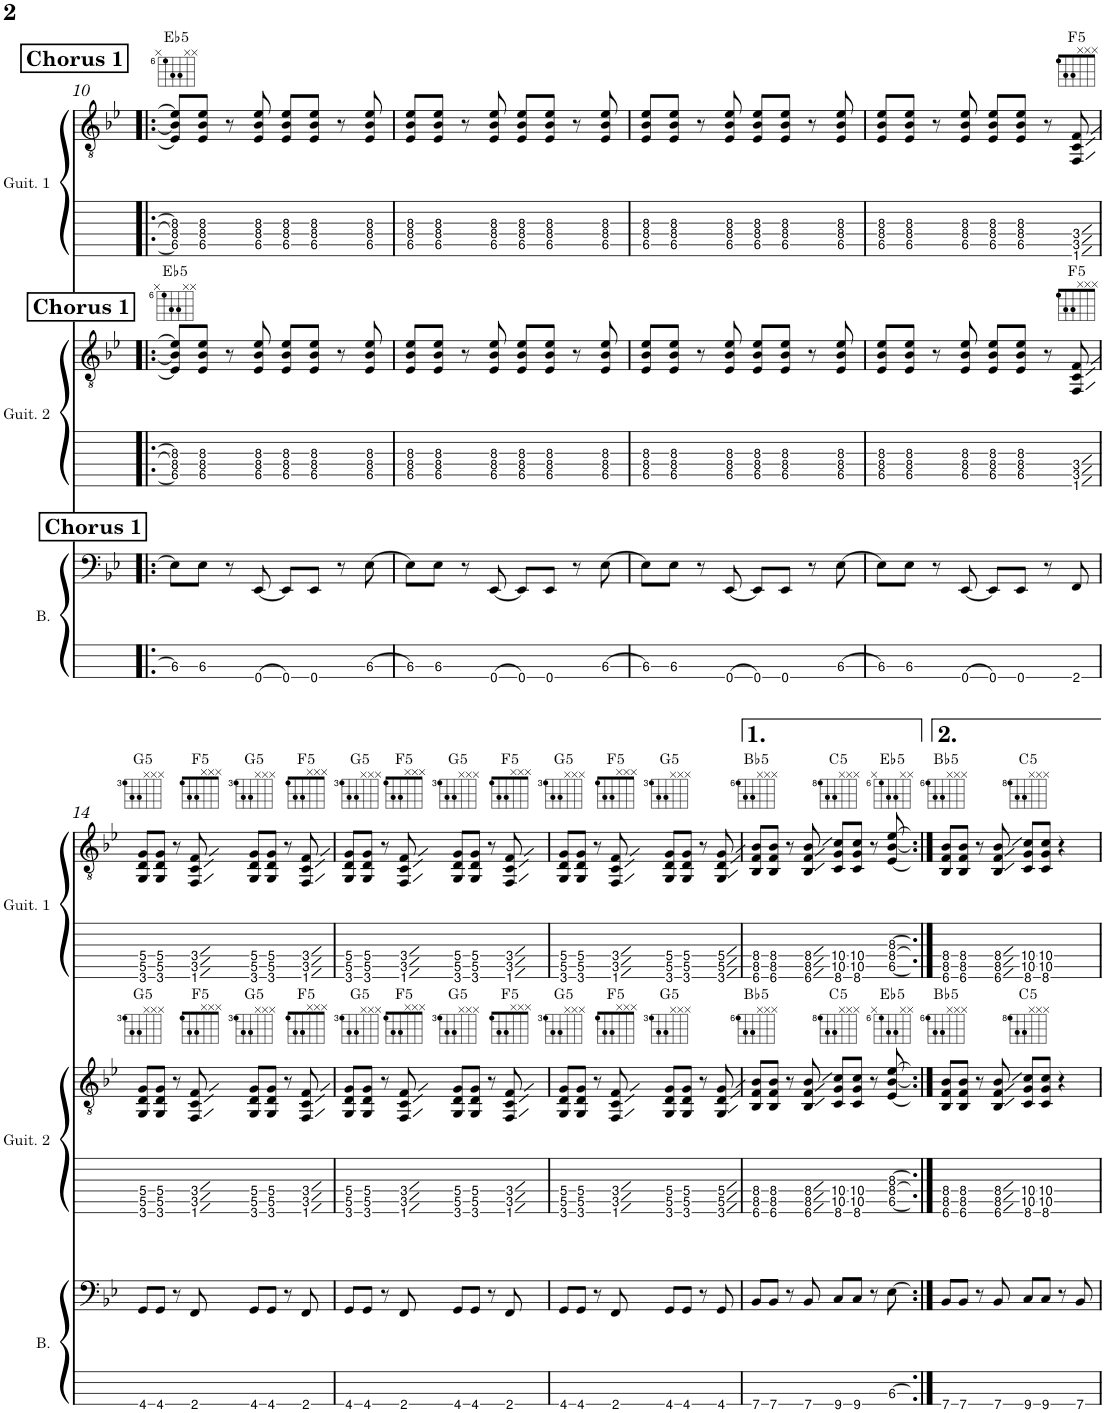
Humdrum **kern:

**kern	**kern	**kern	**kern	**harte	**kern	**kern	**harte
*part3	*part3	*part2	*part2	*part2	*part1	*part1	*part1
*staff6	*staff5	*staff4	*staff3	*	*staff2	*staff1	*
*I"Bass	*	*I"Guitar 2	*	*	*I"Guitar 1	*	*
*I'B.	*	*I'Guit. 2	*	*	*I'Guit. 1	*	*
!!LO:PB:g=z
*	*clefF4	*	*clefGv2	*	*	*clefGv2	*
*Trd7c12	*Trd7c12	*	*	*	*	*	*
*k[b-e-]	*k[b-e-]	*k[b-e-]	*k[b-e-]	*	*k[b-e-]	*k[b-e-]	*
*M4/4	*M4/4	*M4/4	*M4/4	*	*M4/4	*M4/4	*
!!LO:REH:place=s1:a:B:cj:t=Chorus 1
!!LO:REH:place=s3:a:B:cj:t=Chorus 1
!!LO:REH:place=s5:a:B:cj:t=Chorus 1
=10!|:	=10!|:	=10!|:	=10!|:	=10!|:	=10!|:	=10!|:	=10!|:
!	!	!	!	!LO:H:kt=5	!	!	!LO:H:kt=5
8E-L]	8E-\L]	8E-]\ 8B-]\ 8e-]\L	8E-/] 8B-/] 8e-/]L	Eb:(1,5)	8E-]\ 8B-]\ 8e-]\L	8E-/] 8B-/] 8e-/]L	Eb:(1,5)
8E-J	8E-\J	8E-\ 8B-\ 8e-\J	8E-/ 8B-/ 8e-/J	.	8E-\ 8B-\ 8e-\J	8E-/ 8B-/ 8e-/J	.
8r	8r	8r	8r	.	8r	8r	.
[8EE-	[8EE-/	8E- 8B- 8e-	8E-/ 8B-/ 8e-/	.	8E- 8B- 8e-	8E-/ 8B-/ 8e-/	.
8EE-L]	8EE-/L]	8E-\ 8B-\ 8e-\L	8E-/ 8B-/ 8e-/L	.	8E-\ 8B-\ 8e-\L	8E-/ 8B-/ 8e-/L	.
8EE-J	8EE-/J	8E-\ 8B-\ 8e-\J	8E-/ 8B-/ 8e-/J	.	8E-\ 8B-\ 8e-\J	8E-/ 8B-/ 8e-/J	.
8r	8r	8r	8r	.	8r	8r	.
[8E-	[8E-\	8E- 8B- 8e-	8E-/ 8B-/ 8e-/	.	8E- 8B- 8e-	8E-/ 8B-/ 8e-/	.
=11	=11	=11	=11	=11	=11	=11	=11
8E-L]	8E-\L]	8E-\ 8B-\ 8e-\L	8E-/ 8B-/ 8e-/L	.	8E-\ 8B-\ 8e-\L	8E-/ 8B-/ 8e-/L	.
8E-J	8E-\J	8E-\ 8B-\ 8e-\J	8E-/ 8B-/ 8e-/J	.	8E-\ 8B-\ 8e-\J	8E-/ 8B-/ 8e-/J	.
8r	8r	8r	8r	.	8r	8r	.
[8EE-	[8EE-/	8E- 8B- 8e-	8E-/ 8B-/ 8e-/	.	8E- 8B- 8e-	8E-/ 8B-/ 8e-/	.
8EE-L]	8EE-/L]	8E-\ 8B-\ 8e-\L	8E-/ 8B-/ 8e-/L	.	8E-\ 8B-\ 8e-\L	8E-/ 8B-/ 8e-/L	.
8EE-J	8EE-/J	8E-\ 8B-\ 8e-\J	8E-/ 8B-/ 8e-/J	.	8E-\ 8B-\ 8e-\J	8E-/ 8B-/ 8e-/J	.
8r	8r	8r	8r	.	8r	8r	.
[8E-	[8E-\	8E- 8B- 8e-	8E-/ 8B-/ 8e-/	.	8E- 8B- 8e-	8E-/ 8B-/ 8e-/	.
=12	=12	=12	=12	=12	=12	=12	=12
8E-L]	8E-\L]	8E-\ 8B-\ 8e-\L	8E-/ 8B-/ 8e-/L	.	8E-\ 8B-\ 8e-\L	8E-/ 8B-/ 8e-/L	.
8E-J	8E-\J	8E-\ 8B-\ 8e-\J	8E-/ 8B-/ 8e-/J	.	8E-\ 8B-\ 8e-\J	8E-/ 8B-/ 8e-/J	.
8r	8r	8r	8r	.	8r	8r	.
[8EE-	[8EE-/	8E- 8B- 8e-	8E-/ 8B-/ 8e-/	.	8E- 8B- 8e-	8E-/ 8B-/ 8e-/	.
8EE-L]	8EE-/L]	8E-\ 8B-\ 8e-\L	8E-/ 8B-/ 8e-/L	.	8E-\ 8B-\ 8e-\L	8E-/ 8B-/ 8e-/L	.
8EE-J	8EE-/J	8E-\ 8B-\ 8e-\J	8E-/ 8B-/ 8e-/J	.	8E-\ 8B-\ 8e-\J	8E-/ 8B-/ 8e-/J	.
8r	8r	8r	8r	.	8r	8r	.
[8E-	[8E-\	8E- 8B- 8e-	8E-/ 8B-/ 8e-/	.	8E- 8B- 8e-	8E-/ 8B-/ 8e-/	.
=13	=13	=13	=13	=13	=13	=13	=13
8E-L]	8E-\L]	8E-\ 8B-\ 8e-\L	8E-/ 8B-/ 8e-/L	.	8E-\ 8B-\ 8e-\L	8E-/ 8B-/ 8e-/L	.
8E-J	8E-\J	8E-\ 8B-\ 8e-\J	8E-/ 8B-/ 8e-/J	.	8E-\ 8B-\ 8e-\J	8E-/ 8B-/ 8e-/J	.
8r	8r	8r	8r	.	8r	8r	.
[8EE-	[8EE-/	8E- 8B- 8e-	8E-/ 8B-/ 8e-/	.	8E- 8B- 8e-	8E-/ 8B-/ 8e-/	.
8EE-L]	8EE-/L]	8E-\ 8B-\ 8e-\L	8E-/ 8B-/ 8e-/L	.	8E-\ 8B-\ 8e-\L	8E-/ 8B-/ 8e-/L	.
8EE-J	8EE-/J	8E-\ 8B-\ 8e-\J	8E-/ 8B-/ 8e-/J	.	8E-\ 8B-\ 8e-\J	8E-/ 8B-/ 8e-/J	.
8r	8r	8r	8r	.	8r	8r	.
!	!	!	!	!LO:H:kt=5	!	!	!LO:H:kt=5
8FF	8FF/	8FF 8C 8F	8FF/ 8C/ 8F/	F:(1,5)	8FF 8C 8F	8FF/ 8C/ 8F/	F:(1,5)
!!LO:LB:g=z
=14	=14	=14	=14	=14	=14	=14	=14
!	!	!	!	!LO:H:kt=5	!	!	!LO:H:kt=5
8GGL	8GG/L	8GG\ 8D\ 8G\L	8GG/ 8D/ 8G/L	G:(1,5)	8GG\ 8D\ 8G\L	8GG/ 8D/ 8G/L	G:(1,5)
8GGJ	8GG/J	8GG\ 8D\ 8G\J	8GG/ 8D/ 8G/J	.	8GG\ 8D\ 8G\J	8GG/ 8D/ 8G/J	.
8r	8r	8r	8r	.	8r	8r	.
!	!	!	!	!LO:H:kt=5	!	!	!LO:H:kt=5
8FF	8FF/	8FF 8C 8F	8FF/ 8C/ 8F/	F:(1,5)	8FF 8C 8F	8FF/ 8C/ 8F/	F:(1,5)
!	!	!	!	!LO:H:kt=5	!	!	!LO:H:kt=5
8GGL	8GG/L	8GG\ 8D\ 8G\L	8GG/ 8D/ 8G/L	G:(1,5)	8GG\ 8D\ 8G\L	8GG/ 8D/ 8G/L	G:(1,5)
8GGJ	8GG/J	8GG\ 8D\ 8G\J	8GG/ 8D/ 8G/J	.	8GG\ 8D\ 8G\J	8GG/ 8D/ 8G/J	.
8r	8r	8r	8r	.	8r	8r	.
!	!	!	!	!LO:H:kt=5	!	!	!LO:H:kt=5
8FF	8FF/	8FF 8C 8F	8FF/ 8C/ 8F/	F:(1,5)	8FF 8C 8F	8FF/ 8C/ 8F/	F:(1,5)
=15	=15	=15	=15	=15	=15	=15	=15
!	!	!	!	!LO:H:kt=5	!	!	!LO:H:kt=5
8GGL	8GG/L	8GG\ 8D\ 8G\L	8GG/ 8D/ 8G/L	G:(1,5)	8GG\ 8D\ 8G\L	8GG/ 8D/ 8G/L	G:(1,5)
8GGJ	8GG/J	8GG\ 8D\ 8G\J	8GG/ 8D/ 8G/J	.	8GG\ 8D\ 8G\J	8GG/ 8D/ 8G/J	.
8r	8r	8r	8r	.	8r	8r	.
!	!	!	!	!LO:H:kt=5	!	!	!LO:H:kt=5
8FF	8FF/	8FF 8C 8F	8FF/ 8C/ 8F/	F:(1,5)	8FF 8C 8F	8FF/ 8C/ 8F/	F:(1,5)
!	!	!	!	!LO:H:kt=5	!	!	!LO:H:kt=5
8GGL	8GG/L	8GG\ 8D\ 8G\L	8GG/ 8D/ 8G/L	G:(1,5)	8GG\ 8D\ 8G\L	8GG/ 8D/ 8G/L	G:(1,5)
8GGJ	8GG/J	8GG\ 8D\ 8G\J	8GG/ 8D/ 8G/J	.	8GG\ 8D\ 8G\J	8GG/ 8D/ 8G/J	.
8r	8r	8r	8r	.	8r	8r	.
!	!	!	!	!LO:H:kt=5	!	!	!LO:H:kt=5
8FF	8FF/	8FF 8C 8F	8FF/ 8C/ 8F/	F:(1,5)	8FF 8C 8F	8FF/ 8C/ 8F/	F:(1,5)
=16	=16	=16	=16	=16	=16	=16	=16
!	!	!	!	!LO:H:kt=5	!	!	!LO:H:kt=5
8GGL	8GG/L	8GG\ 8D\ 8G\L	8GG/ 8D/ 8G/L	G:(1,5)	8GG\ 8D\ 8G\L	8GG/ 8D/ 8G/L	G:(1,5)
8GGJ	8GG/J	8GG\ 8D\ 8G\J	8GG/ 8D/ 8G/J	.	8GG\ 8D\ 8G\J	8GG/ 8D/ 8G/J	.
8r	8r	8r	8r	.	8r	8r	.
!	!	!	!	!LO:H:kt=5	!	!	!LO:H:kt=5
8FF	8FF/	8FF 8C 8F	8FF/ 8C/ 8F/	F:(1,5)	8FF 8C 8F	8FF/ 8C/ 8F/	F:(1,5)
!	!	!	!	!LO:H:kt=5	!	!	!LO:H:kt=5
8GGL	8GG/L	8GG\ 8D\ 8G\L	8GG/ 8D/ 8G/L	G:(1,5)	8GG\ 8D\ 8G\L	8GG/ 8D/ 8G/L	G:(1,5)
8GGJ	8GG/J	8GG\ 8D\ 8G\J	8GG/ 8D/ 8G/J	.	8GG\ 8D\ 8G\J	8GG/ 8D/ 8G/J	.
8r	8r	8r	8r	.	8r	8r	.
8GG	8GG/	8GG 8D 8G	8GG/ 8D/ 8G/	.	8GG 8D 8G	8GG/ 8D/ 8G/	.
=17	=17	=17	=17	=17	=17	=17	=17
!	!	!	!	!LO:H:kt=5	!	!	!LO:H:kt=5
8BB-L	8BB-/L	8BB-\ 8F\ 8B-\L	8BB-/ 8F/ 8B-/L	Bb:(1,5)	8BB-\ 8F\ 8B-\L	8BB-/ 8F/ 8B-/L	Bb:(1,5)
8BB-J	8BB-/J	8BB-\ 8F\ 8B-\J	8BB-/ 8F/ 8B-/J	.	8BB-\ 8F\ 8B-\J	8BB-/ 8F/ 8B-/J	.
8r	8r	8r	8r	.	8r	8r	.
8BB-	8BB-/	8BB- 8F 8B-	8BB-/ 8F/ 8B-/	.	8BB- 8F 8B-	8BB-/ 8F/ 8B-/	.
!	!	!	!	!LO:H:kt=5	!	!	!LO:H:kt=5
8CL	8C/L	8C\ 8G\ 8c\L	8C/ 8G/ 8c/L	C:(1,5)	8C\ 8G\ 8c\L	8C/ 8G/ 8c/L	C:(1,5)
8CJ	8C/J	8C\ 8G\ 8c\J	8C/ 8G/ 8c/J	.	8C\ 8G\ 8c\J	8C/ 8G/ 8c/J	.
8r	8r	8r	8r	.	8r	8r	.
!	!	!	!	!LO:H:kt=5	!	!	!LO:H:kt=5
8E-	8E-\	8E- 8B- 8e-	8E-/ 8B-/ 8e-/	Eb:(1,5)	8E- 8B- 8e-	8E-/ 8B-/ 8e-/	Eb:(1,5)
=18:|!	=18:|!	=18:|!	=18:|!	=18:|!	=18:|!	=18:|!	=18:|!
!	!	!	!	!LO:H:kt=5	!	!	!LO:H:kt=5
8BB-L	8BB-/L	8BB-\ 8F\ 8B-\L	8BB-/ 8F/ 8B-/L	Bb:(1,5)	8BB-\ 8F\ 8B-\L	8BB-/ 8F/ 8B-/L	Bb:(1,5)
8BB-J	8BB-/J	8BB-\ 8F\ 8B-\J	8BB-/ 8F/ 8B-/J	.	8BB-\ 8F\ 8B-\J	8BB-/ 8F/ 8B-/J	.
8r	8r	8r	8r	.	8r	8r	.
8BB-	8BB-/	8BB- 8F 8B-	8BB-/ 8F/ 8B-/	.	8BB- 8F 8B-	8BB-/ 8F/ 8B-/	.
!	!	!	!	!LO:H:kt=5	!	!	!LO:H:kt=5
8CL	8C/L	8C\ 8G\ 8c\L	8C/ 8G/ 8c/L	C:(1,5)	8C\ 8G\ 8c\L	8C/ 8G/ 8c/L	C:(1,5)
8CJ	8C/J	8C\ 8G\ 8c\J	8C/ 8G/ 8c/J	.	8C\ 8G\ 8c\J	8C/ 8G/ 8c/J	.
8r	8r	4r	4r	.	4r	4r	.
8BB-	8BB-/	.	.	.	.	.	.
=	=	=	=	=	=	=	=
*-	*-	*-	*-	*-	*-	*-	*-
